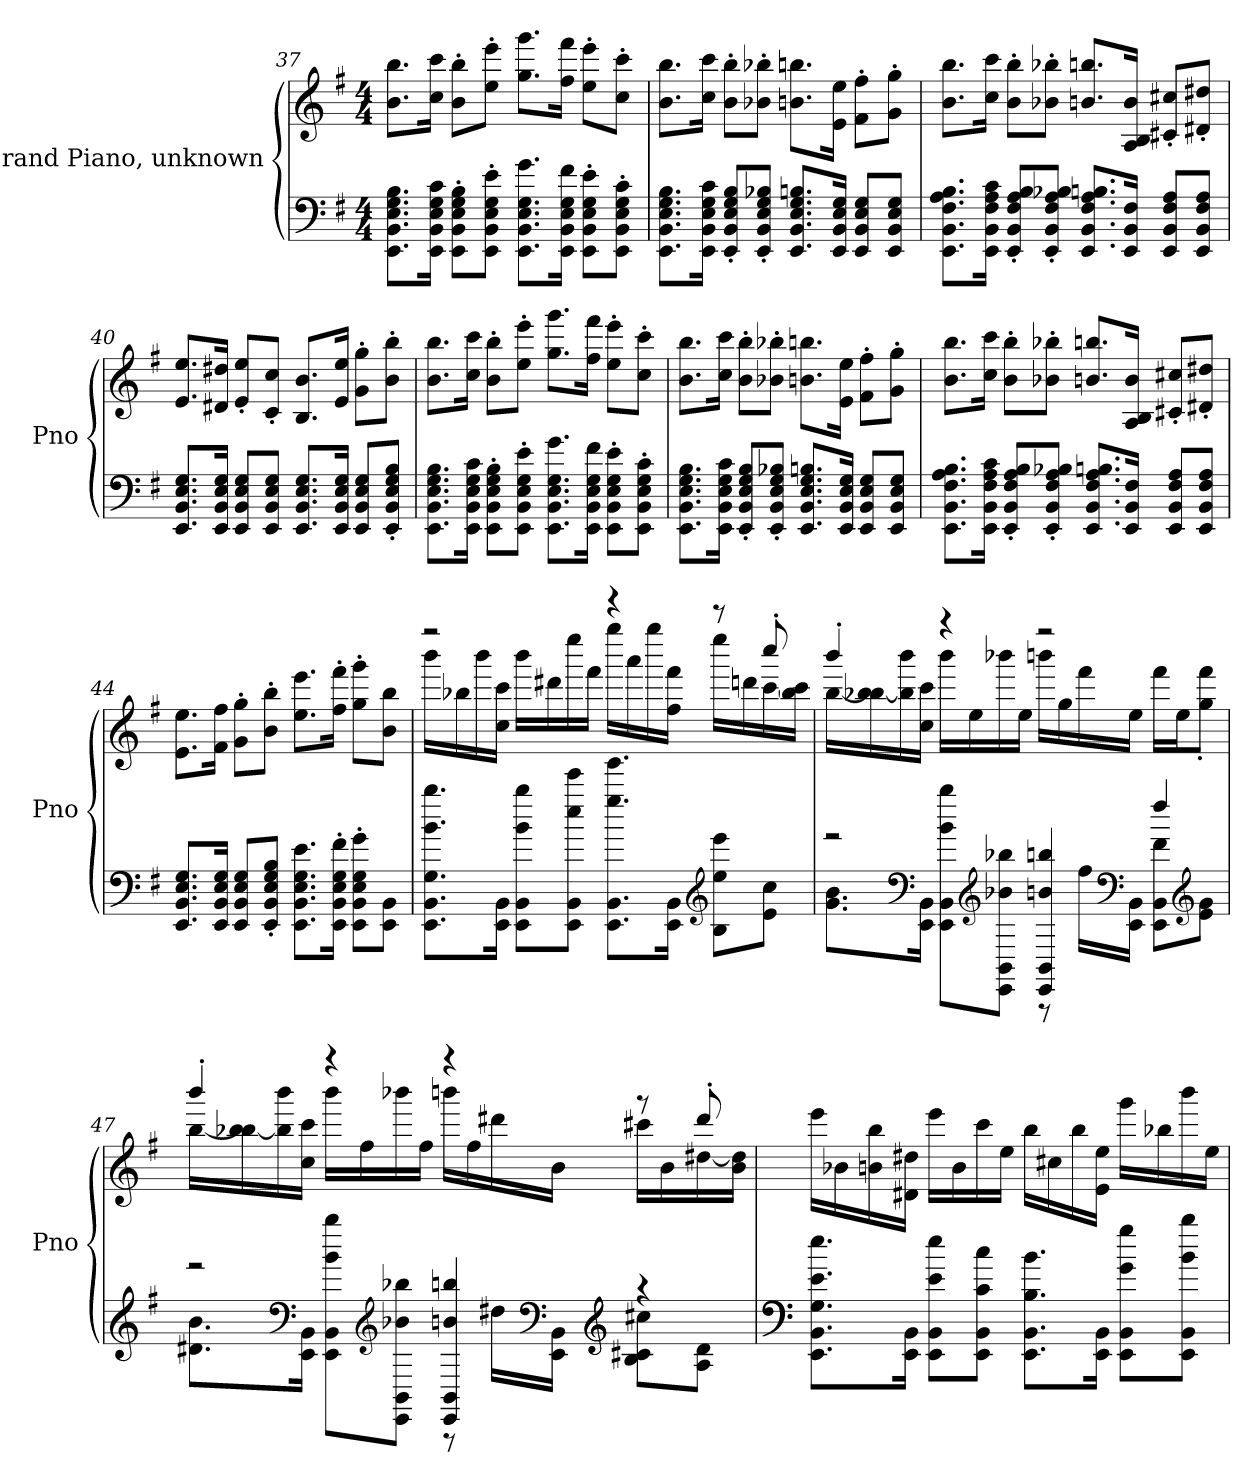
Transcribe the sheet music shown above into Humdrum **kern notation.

**kern	**kern
*part1	*part1
*staff2	*staff1
*I"Grand Piano, unknown	*
*I'Pno	*
*clefF4	*clefG2
*k[f#]	*k[f#]
*M4/4	*M4/4
=37	=37
8.EE\ 8.BB\ 8.E\ 8.G\ 8.B\L	8.b\ 8.bb\L
16EE\ 16BB\ 16E\ 16G\ 16c\Jk	16cc\ 16ccc\Jk
8EE\' 8BB\' 8E\' 8G\' 8B\'L	8b\' 8bb\'L
8EE\' 8BB\' 8E\' 8G\' 8e\'J	8ee\' 8eee\'J
8.EE\ 8.BB\ 8.E\ 8.G\ 8.g\L	8.gg\ 8.ggg\L
16EE\ 16BB\ 16E\ 16G\ 16f#\Jk	16ff#\ 16fff#\Jk
8EE\' 8BB\' 8E\' 8G\' 8e\'L	8ee\' 8eee\'L
8EE\' 8BB\' 8E\' 8G\' 8c\'J	8cc\' 8ccc\'J
!!LO:LB:g=z
=38	=38
8.EE\ 8.BB\ 8.E\ 8.G\ 8.B\L	8.b\ 8.bb\L
16EE\ 16BB\ 16E\ 16G\ 16c\Jk	16cc\ 16ccc\Jk
8EE/' 8BB/' 8E/' 8G/' 8B/'L	8b\' 8bb\'L
8EE/' 8BB/' 8E/' 8G/' 8B-X/'J	8b-X\' 8bb-X\'J
8.EE/ 8.BB/ 8.E/ 8.G/ 8.Bn/L	8.bn\ 8.bbn\L
16EE/ 16BB/ 16E/ 16G/Jk	16e\ 16ee\Jk
8EE/ 8BB/ 8E/ 8G/L	8f#\' 8ff#\'L
8EE/ 8BB/ 8E/ 8G/J	8g\' 8gg\'J
=39	=39
8.EE\ 8.BB\ 8.F#\ 8.A\ 8.B\L	8.b\ 8.bb\L
16EE\ 16BB\ 16F#\ 16A\ 16c\Jk	16cc\ 16ccc\Jk
8EE/' 8BB/' 8F#/' 8A/' 8B/'L	8b\' 8bb\'L
8EE/' 8BB/' 8F#/' 8A/' 8B-X/'J	8b-X\' 8bb-X\'J
8.EE/ 8.BB/ 8.F#/ 8.A/ 8.Bn/L	8.bn/ 8.bbn/L
16EE/ 16BB/ 16F#/Jk	16A/ 16B/ 16b/Jk
8EE/ 8BB/ 8F#/ 8A/L	8c#X/' 8cc#X/'L
8EE/ 8BB/ 8F#/ 8A/J	8d#X/' 8dd#X/'J
=40	=40
8.EE/ 8.BB/ 8.E/ 8.G/L	8.e/ 8.ee/L
16EE/ 16BB/ 16E/ 16G/Jk	16d#X/ 16dd#X/Jk
8EE/ 8BB/ 8E/ 8G/L	8e/' 8ee/'L
8EE/ 8BB/ 8E/ 8G/J	8c/' 8cc/'J
8.EE/ 8.BB/ 8.E/ 8.G/L	8.B/ 8.b/L
16EE/ 16BB/ 16E/ 16G/Jk	16e/ 16ee/Jk
8EE/ 8BB/ 8E/ 8G/L	8g\' 8gg\'L
8EE/' 8BB/' 8E/' 8G/' 8B/'J	8b\' 8bb\'J
!!LO:LB:g=z
=41	=41
8.EE\ 8.BB\ 8.E\ 8.G\ 8.B\L	8.b\ 8.bb\L
16EE\ 16BB\ 16E\ 16G\ 16c\Jk	16cc\ 16ccc\Jk
8EE\' 8BB\' 8E\' 8G\' 8B\'L	8b\' 8bb\'L
8EE\' 8BB\' 8E\' 8G\' 8e\'J	8ee\' 8eee\'J
8.EE\ 8.BB\ 8.E\ 8.G\ 8.g\L	8.gg\ 8.ggg\L
16EE\ 16BB\ 16E\ 16G\ 16f#\Jk	16ff#\ 16fff#\Jk
8EE\' 8BB\' 8E\' 8G\' 8e\'L	8ee\' 8eee\'L
8EE\' 8BB\' 8E\' 8G\' 8c\'J	8cc\' 8ccc\'J
=42	=42
8.EE\ 8.BB\ 8.E\ 8.G\ 8.B\L	8.b\ 8.bb\L
16EE\ 16BB\ 16E\ 16G\ 16c\Jk	16cc\ 16ccc\Jk
8EE/' 8BB/' 8E/' 8G/' 8B/'L	8b\' 8bb\'L
8EE/' 8BB/' 8E/' 8G/' 8B-X/'J	8b-X\' 8bb-X\'J
8.EE/ 8.BB/ 8.E/ 8.G/ 8.Bn/L	8.bn\ 8.bbn\L
16EE/ 16BB/ 16E/ 16G/Jk	16e\ 16ee\Jk
8EE/ 8BB/ 8E/ 8G/L	8f#\' 8ff#\'L
8EE/ 8BB/ 8E/ 8G/J	8g\' 8gg\'J
=43	=43
8.EE\ 8.BB\ 8.F#\ 8.A\ 8.B\L	8.b\ 8.bb\L
16EE\ 16BB\ 16F#\ 16A\ 16c\Jk	16cc\ 16ccc\Jk
8EE/' 8BB/' 8F#/' 8A/' 8B/'L	8b\' 8bb\'L
8EE/' 8BB/' 8F#/' 8A/' 8B-X/'J	8b-X\' 8bb-X\'J
8.EE/ 8.BB/ 8.F#/ 8.A/ 8.Bn/L	8.bn/ 8.bbn/L
16EE/ 16BB/ 16F#/Jk	16A/ 16B/ 16b/Jk
8EE/ 8BB/ 8F#/ 8A/L	8c#X/' 8cc#X/'L
8EE/ 8BB/ 8F#/ 8A/J	8d#X/' 8dd#X/'J
!!LO:PB:g=z
=44	=44
8.EE/ 8.BB/ 8.E/ 8.G/L	8.e\ 8.ee\L
16EE/ 16BB/ 16E/ 16G/Jk	16f#\ 16ff#\Jk
8EE/ 8BB/ 8E/ 8G/L	8g\' 8gg\'L
8EE/' 8BB/' 8E/' 8G/' 8B/'J	8b\' 8bb\'J
8.EE\ 8.BB\ 8.E\ 8.G\ 8.e\L	8.ee\ 8.eee\L
16EE\' 16BB\' 16E\' 16G\' 16f#\'Jk	16ff#\' 16fff#\'Jk
8EE\' 8BB\' 8E\' 8G\' 8g\'L	8gg\' 8ggg\'L
8EE\ 8BB\J	8b\ 8bb\J
=45	=45
*	*^
8.EE\ 8.BB\ 8.G\ 8.b\ 8.bb\L	2r	16bbb\LL
.	.	16bb-X\
.	.	16bbb\
16EE\ 16BB\Jk	.	16cc\ 16ccc\JJ
8EE\ 8BB\ 8b\ 8bb\L	.	16bbb\LL
.	.	16ddd#X\
8EE\ 8BB\ 8ee\ 8eee\J	.	16eeee\
.	.	16fff#\JJ
8.EE\ 8.BB\ 8.gg\ 8.ggg\L	4r	16gggg\LL
.	.	16aaa\
.	.	16gggg\
16EE\ 16BB\Jk	.	16ff#\ 16fff#\JJ
*clefG2	*	*
8B\ 8ee\ 8eee\L	8r	16eeee\LL
.	.	16dddn\
8e\ 8cc\J	8cccc'/	[16ccc\
.	.	16bb-\ 16ccc\]JJ
!!LO:LB:g=z	!!
=46	=46	=46
*^	*	*
2r	8.g\ 8.b\L	4bbb'/	[16bb\LL
.	.	.	16bb-X\ 16bb\_
.	.	.	16bb\] 16bbb\
*clefF4	*	*	*
.	16EE\ 16BB\Jk	.	16cc\ 16ccc\JJ
.	8EE\ 8BB\ 8b\ 8bb\L	4r	16bbb\LL
.	.	.	16ee\
*clefG2	*	*	*
.	8EE\ 8BB\ 8b-X\ 8bb-X\J	.	16bbb-X\
.	.	.	16ee\JJ
4EE/ 4BB/ 4bn/ 4bbn/	8r	2r	16bbbn\LL
.	.	.	16gg\
.	16ff#\LL	.	16fff#\
*clefF4	*	*	*
.	16EE\ 16BB\JJ	.	16ee\JJ
4ff#/	8EE\ 8BB\ 8f#\L	.	16fff#\LL
.	.	.	16ee\J
*clefG2	*	*	*
.	8e\ 8g\J	.	8gg\' 8fff#\'J
!!LO:LB:g=z	!!
=47	=47	=47	=47
2r	8.d#X\ 8.b\L	4bbb'/	[16bb\LL
.	.	.	16bb-X\ 16bb\_
.	.	.	16bb\] 16bbb\
*clefF4	*	*	*
.	16EE\ 16BB\Jk	.	16cc\ 16ccc\JJ
.	8EE\ 8BB\ 8b\ 8bb\L	4r	16bbb\LL
.	.	.	16ff#\
*clefG2	*	*	*
.	8EE\ 8BB\ 8b-X\ 8bb-X\J	.	16bbb-X\
.	.	.	16ff#\JJ
4EE/ 4BB/ 4bn/ 4bbn/	8r	4r	16bbbn\LL
.	.	.	16ff#\
.	16dd#X\LL	.	16ddd#X\
*clefF4	*	*	*
.	16EE\ 16BB\JJ	.	16b\JJ
*clefG2	*	*	*
4r	8B\ 8c#X\ 8cc#X\L	8r	16ccc#X\LL
.	.	.	16b\
.	8A\ 8d#\J	8ddd#'/	[16dd#X\
.	.	.	16b\ 16dd#\]JJ
*v	*v	*	*
*	*v	*v
!!LO:LB:g=z
=48	=48
*clefF4	*
8.EE\ 8.BB\ 8.G\ 8.e\ 8.ee\L	16eee\LL
.	16b-X\
.	16bn\ 16bb\
16EE\ 16BB\Jk	16d#X\ 16dd#X\JJ
8EE\ 8BB\ 8e\ 8ee\L	16eee\LL
.	16b\
8EE\ 8BB\ 8c\ 8cc\J	16ccc\
.	16ee\JJ
8.EE\ 8.BB\ 8.B\ 8.b\L	16bb\LL
.	16cc#X\
.	16bb\
16EE\ 16BB\Jk	16e\ 16ee\JJ
8EE\ 8BB\ 8g\ 8gg\L	16ggg\LL
.	16bb-X\
8EE\ 8BB\ 8b\ 8bb\J	16bbb\
.	16ee\JJ
=	=
*-	*-
